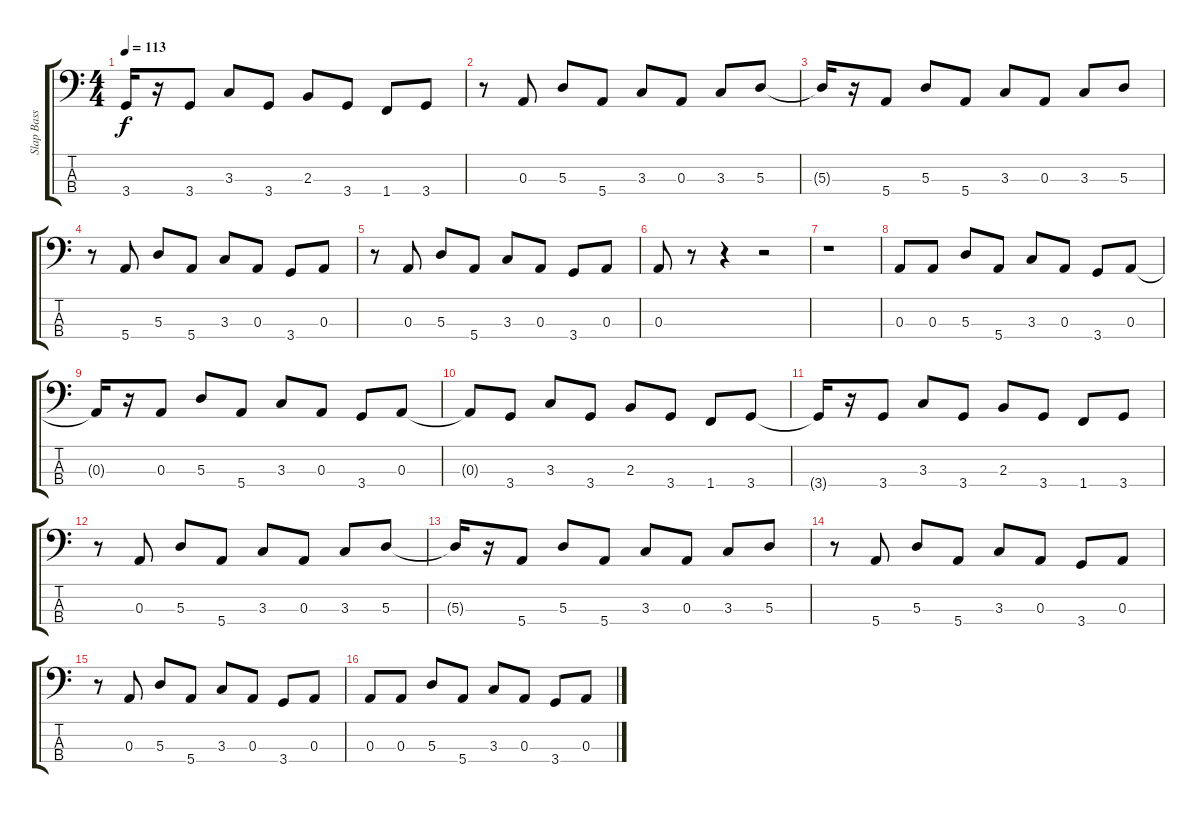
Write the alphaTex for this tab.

\track ("Slap Bass           " "Slap Bass ") {instrument slapbass2}
\staff {score tabs}
\tuning (G2 D2 A1 E1) {hide}
\ts (4 4)
\tempo 113
\clef f4
\ks c
3.4{t}.16{dy f} r.16 3.4.8 3.3.8 3.4.8 2.3.8 3.4.8 1.4.8 3.4.8 |
r.8 0.3.8 5.3.8 5.4.8 3.3.8 0.3.8 3.3.8 5.3.8 |
5.3{t}.16 r.16 5.4.8 5.3.8 5.4.8 3.3.8 0.3.8 3.3.8 5.3.8 |
r.8 5.4.8 5.3.8 5.4.8 3.3.8 0.3.8 3.4.8 0.3.8 |
r.8 0.3.8 5.3.8 5.4.8 3.3.8 0.3.8 3.4.8 0.3.8 |
0.3.8 r.8 r.4 r.2 |
r.1 |
0.3.8 0.3.8 5.3.8 5.4.8 3.3.8 0.3.8 3.4.8 0.3.8 |
0.3{t}.16 r.16 0.3.8 5.3.8 5.4.8 3.3.8 0.3.8 3.4.8 0.3.8 |
0.3{t}.8 3.4.8 3.3.8 3.4.8 2.3.8 3.4.8 1.4.8 3.4.8 |
3.4{t}.16 r.16 3.4.8 3.3.8 3.4.8 2.3.8 3.4.8 1.4.8 3.4.8 |
r.8 0.3.8 5.3.8 5.4.8 3.3.8 0.3.8 3.3.8 5.3.8 |
5.3{t}.16 r.16 5.4.8 5.3.8 5.4.8 3.3.8 0.3.8 3.3.8 5.3.8 |
r.8 5.4.8 5.3.8 5.4.8 3.3.8 0.3.8 3.4.8 0.3.8 |
r.8 0.3.8 5.3.8 5.4.8 3.3.8 0.3.8 3.4.8 0.3.8 |
0.3.8 0.3.8 5.3.8 5.4.8 3.3.8 0.3.8 3.4.8 0.3.8
